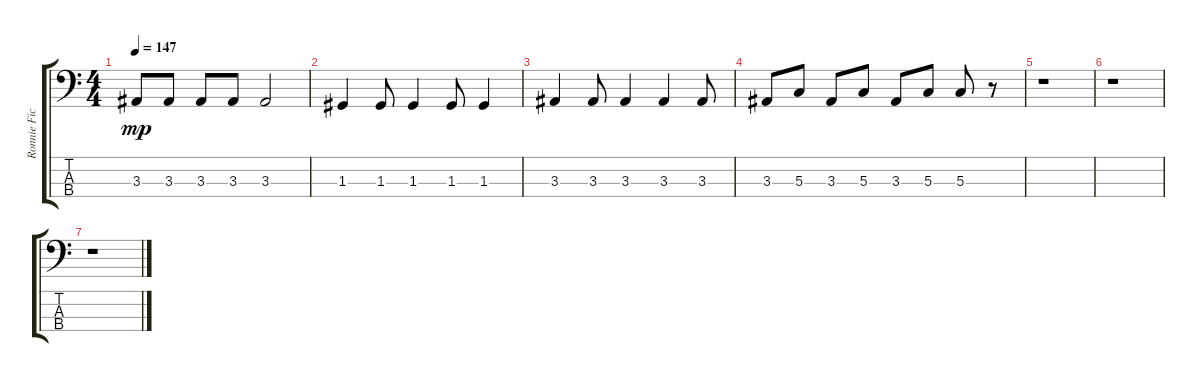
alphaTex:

\track ("Ronnie Ficarro - Bass" "Ronnie Fic") {instrument electricbasspick}
\staff {score tabs}
\tuning (F2 C2 G1 C1) {hide}
\ts (4 4)
\tempo 147
\clef f4
\ks c
3.3.8{dy mp} 3.3.8 3.3.8 3.3.8 3.3.2 |
1.3.4 1.3.8 1.3.4 1.3.8 1.3.4 |
3.3.4 3.3.8 3.3.4 3.3.4 3.3.8 |
3.3.8 5.3.8 3.3.8 5.3.8 3.3.8 5.3.8 5.3.8 r.8 |
r.1 |
r.1 |
r.1
